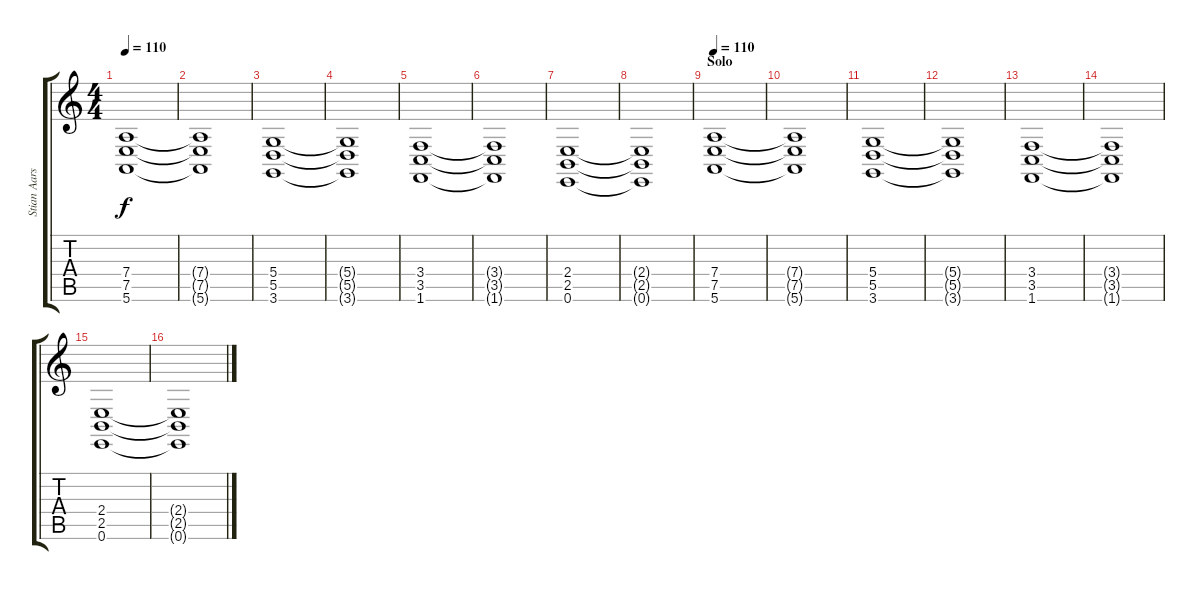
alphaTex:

\track ("Stian Aarstad" "Stian Aars") {instrument bassoon}
\staff {score tabs}
\tuning (E4 B3 G3 D3 A2 E2) {hide}
\ts (4 4)
\tempo 110
\clef g2
\ks c
(7.4 7.5 5.6).1{dy f volume 16} |
(7.4{t} 7.5{t} 5.6{t}).1 |
(5.4 5.5 3.6).1 |
(5.4{t} 5.5{t} 3.6{t}).1 |
(3.4 3.5 1.6).1 |
(3.4{t} 3.5{t} 1.6{t}).1 |
(2.4 2.5 0.6).1 |
(2.4{t} 2.5{t} 0.6{t}).1 |
\section ("" "Solo")
\tempo 110
(7.4 7.5 5.6).1{volume 16} |
(7.4{t} 7.5{t} 5.6{t}).1 |
(5.4 5.5 3.6).1 |
(5.4{t} 5.5{t} 3.6{t}).1 |
(3.4 3.5 1.6).1 |
(3.4{t} 3.5{t} 1.6{t}).1 |
(2.4 2.5 0.6).1 |
(2.4{t} 2.5{t} 0.6{t}).1
